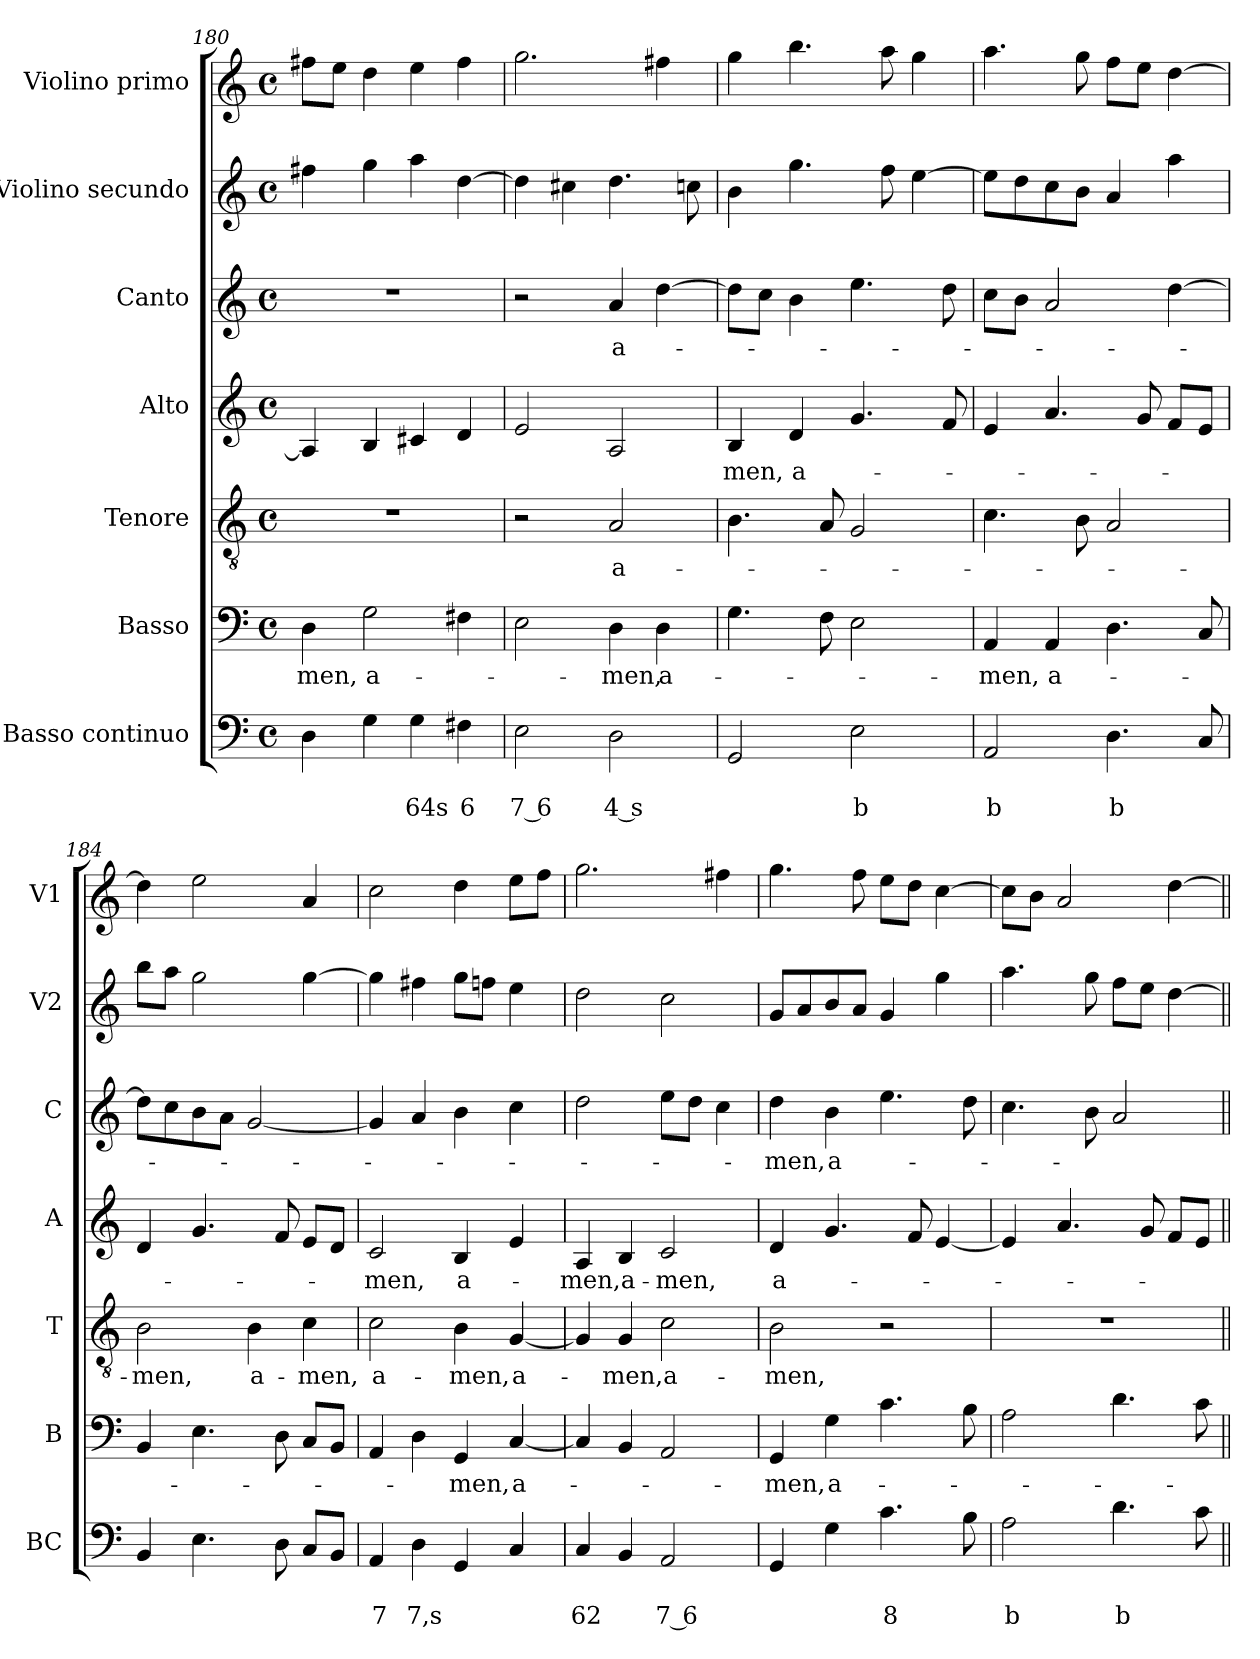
**kern	**text	**text	**kern	**text	**kern	**text	**kern	**text	**kern	**text	**kern	**kern
*part7	*part7	*part7	*part6	*part6	*part5	*part5	*part4	*part4	*part3	*part3	*part2	*part1
*staff7	*staff7	*staff7	*staff6	*staff6	*staff5	*staff5	*staff4	*staff4	*staff3	*staff3	*staff2	*staff1
*I"Basso continuo	*	*	*I"Basso	*	*I"Tenore	*	*I"Alto	*	*I"Canto	*	*I"Violino secundo	*I"Violino primo
*I'BC	*	*	*I'B	*	*I'T	*	*I'A	*	*I'C	*	*I'V2	*I'V1
*clefF4	*	*	*clefF4	*	*clefGv2	*	*clefG2	*	*clefG2	*	*clefG2	*clefG2
*k[]	*	*	*k[]	*	*k[]	*	*k[]	*	*k[]	*	*k[]	*k[]
*C:	*	*	*C:	*	*C:	*	*C:	*	*C:	*	*C:	*C:
*M4/4	*	*	*M4/4	*	*M4/4	*	*M4/4	*	*M4/4	*	*M4/4	*M4/4
*met(c)	*	*	*met(c)	*	*met(c)	*	*met(c)	*	*met(c)	*	*met(c)	*met(c)
=180	=180	=180	=180	=180	=180	=180	=180	=180	=180	=180	=180	=180
!	!	!	!	!LO:LY:b	!	!	!	!	!	!	!	!
4D\	.	.	4D\	-men,	1r	.	4A/]	.	1r	.	4ff#X\	8ff#X\L
.	.	.	.	.	.	.	.	.	.	.	.	8ee\J
!	!	!	!	!LO:LY:b	!	!	!	!	!	!	!	!
4G\	.	.	2G\	a-	.	.	4B/	.	.	.	4gg\	4dd\
!	!	!LO:LY:b	!	!	!	!	!	!	!	!	!	!
4G\	.	64s	.	.	.	.	4c#X/	.	.	.	4aa\	4ee\
!	!	!LO:LY:b	!	!	!	!	!	!	!	!	!	!
4F#X\	.	6	4F#X\	.	.	.	4d/	.	.	.	[4dd\	4ff#\
=181	=181	=181	=181	=181	=181	=181	=181	=181	=181	=181	=181	=181
!	!	!LO:LY:b	!	!	!	!	!	!	!	!	!	!
2E\	.	7 6	2E\	.	2r	.	2e/	.	2r	.	4dd\]	2.gg\
.	.	.	.	.	.	.	.	.	.	.	4cc#X\	.
!	!	!LO:LY:b	!	!LO:LY:b	!	!LO:LY:b	!	!	!	!LO:LY:b	!	!
2D\	.	4 s	4D\	-men,	2A/	a-	2A/	.	4a/	a-	4.dd\	.
!	!	!	!	!LO:LY:b	!	!	!	!	!	!	!	!
.	.	.	4D\	a-	.	.	.	.	[4dd\	.	.	4ff#X\
.	.	.	.	.	.	.	.	.	.	.	8ccn\	.
=182	=182	=182	=182	=182	=182	=182	=182	=182	=182	=182	=182	=182
!	!	!	!	!	!	!	!	!LO:LY:b	!	!	!	!
2GG/	.	.	4.G\	.	4.B\	.	4B/	-men,	8dd\L]	.	4b\	4gg\
.	.	.	.	.	.	.	.	.	8cc\J	.	.	.
!	!	!	!	!	!	!	!	!LO:LY:b	!	!	!	!
.	.	.	.	.	.	.	4d/	a-	4b\	.	4.gg\	4.bb\
.	.	.	8F\	.	8A/	.	.	.	.	.	.	.
!	!	!LO:LY:b	!	!	!	!	!	!	!	!	!	!
2E\	.	b	2E\	.	2G/	.	4.g/	.	4.ee\	.	.	.
.	.	.	.	.	.	.	.	.	.	.	8ff\	8aa\
.	.	.	.	.	.	.	.	.	.	.	[4ee\	4gg\
.	.	.	.	.	.	.	8f/	.	8dd\	.	.	.
!!LO:PB:g=z
=183	=183	=183	=183	=183	=183	=183	=183	=183	=183	=183	=183	=183
!	!	!LO:LY:b	!	!LO:LY:b	!	!	!	!	!	!	!	!
2AA/	.	b	4AA/	-men,	4.c\	.	4e/	.	8cc\L	.	8ee\L]	4.aa\
.	.	.	.	.	.	.	.	.	8b\J	.	8dd\	.
!	!	!	!	!LO:LY:b	!	!	!	!	!	!	!	!
.	.	.	4AA/	a-	.	.	4.a/	.	2a/	.	8cc\	.
.	.	.	.	.	8B\	.	.	.	.	.	8b\J	8gg\
!	!	!LO:LY:b	!	!	!	!	!	!	!	!	!	!
4.D\	.	b	4.D\	.	2A/	.	.	.	.	.	4a/	8ff\L
.	.	.	.	.	.	.	8g/	.	.	.	.	8ee\J
.	.	.	.	.	.	.	8f/L	.	[4dd\	.	4aa\	[4dd\
8C/	.	.	8C/	.	.	.	8e/J	.	.	.	.	.
=184	=184	=184	=184	=184	=184	=184	=184	=184	=184	=184	=184	=184
!	!	!	!	!	!	!LO:LY:b	!	!	!	!	!	!
4BB/	.	.	4BB/	.	2B\	-men,	4d/	.	8dd\L]	.	8bb\L	4dd\]
.	.	.	.	.	.	.	.	.	8cc\	.	8aa\J	.
4.E\	.	.	4.E\	.	.	.	4.g/	.	8b\	.	2gg\	2ee\
.	.	.	.	.	.	.	.	.	8a\J	.	.	.
!	!	!	!	!	!	!LO:LY:b	!	!	!	!	!	!
.	.	.	.	.	4B\	a-	.	.	[2g/	.	.	.
8D\	.	.	8D\	.	.	.	8f/	.	.	.	.	.
!	!	!	!	!	!	!LO:LY:b	!	!	!	!	!	!
8C/L	.	.	8C/L	.	4c\	-men,	8e/L	.	.	.	[4gg\	4a/
8BB/J	.	.	8BB/J	.	.	.	8d/J	.	.	.	.	.
=185	=185	=185	=185	=185	=185	=185	=185	=185	=185	=185	=185	=185
!	!	!LO:LY:b	!	!	!	!LO:LY:b	!	!LO:LY:b	!	!	!	!
4AA/	.	7	4AA/	.	2c\	a-	2c/	-men,	4g/]	.	4gg\]	2cc\
!	!	!LO:LY:b	!	!	!	!	!	!	!	!	!	!
4D\	.	7,s	4D\	.	.	.	.	.	4a/	.	4ff#X\	.
!	!	!	!	!LO:LY:b	!	!LO:LY:b	!	!LO:LY:b	!	!	!	!
4GG/	.	.	4GG/	-men,	4B\	-men,	4B/	a-	4b\	.	8gg\L	4dd\
.	.	.	.	.	.	.	.	.	.	.	8ffn\J	.
!	!	!	!	!LO:LY:b	!	!LO:LY:b	!	!	!	!	!	!
4C/	.	.	[4C/	a-	[4G/	a-	4e/	.	4cc\	.	4ee\	8ee\L
.	.	.	.	.	.	.	.	.	.	.	.	8ff\J
=186	=186	=186	=186	=186	=186	=186	=186	=186	=186	=186	=186	=186
!	!	!LO:LY:b	!	!	!	!	!	!LO:LY:b	!	!	!	!
4C/	.	62	4C/]	.	4G/]	.	4A/	-men,	2dd\	.	2dd\	2.gg\
!	!	!	!	!	!	!LO:LY:b	!	!LO:LY:b	!	!	!	!
4BB/	.	.	4BB/	.	4G/	-men,	4B/	a-	.	.	.	.
!	!	!LO:LY:b	!	!	!	!LO:LY:b	!	!LO:LY:b	!	!	!	!
2AA/	.	7 6	2AA/	.	2c\	a-	2c/	-men,	8ee\L	.	2cc\	.
.	.	.	.	.	.	.	.	.	8dd\J	.	.	.
.	.	.	.	.	.	.	.	.	4cc\	.	.	4ff#X\
=187	=187	=187	=187	=187	=187	=187	=187	=187	=187	=187	=187	=187
!	!	!	!	!LO:LY:b	!	!LO:LY:b	!	!LO:LY:b	!	!LO:LY:b	!	!
4GG/	.	.	4GG/	-men,	2B\	-men,	4d/	a-	4dd\	-men,	8g/L	4.gg\
.	.	.	.	.	.	.	.	.	.	.	8a/	.
!	!	!	!	!LO:LY:b	!	!	!	!	!	!LO:LY:b	!	!
4G\	.	.	4G\	a-	.	.	4.g/	.	4b\	a-	8b/	.
.	.	.	.	.	.	.	.	.	.	.	8a/J	8ff\
!	!	!LO:LY:b	!	!	!	!	!	!	!	!	!	!
4.c\	.	8	4.c\	.	2r	.	.	.	4.ee\	.	4g/	8ee\L
.	.	.	.	.	.	.	8f/	.	.	.	.	8dd\J
.	.	.	.	.	.	.	[4e/	.	.	.	4gg\	[4cc\
8B\	.	.	8B\	.	.	.	.	.	8dd\	.	.	.
=188	=188	=188	=188	=188	=188	=188	=188	=188	=188	=188	=188	=188
!	!	!LO:LY:b	!	!	!	!	!	!	!	!	!	!
2A\	.	b	2A\	.	1r	.	4e/]	.	4.cc\	.	4.aa\	8cc\L]
.	.	.	.	.	.	.	.	.	.	.	.	8b\J
.	.	.	.	.	.	.	4.a/	.	.	.	.	2a/
.	.	.	.	.	.	.	.	.	8b\	.	8gg\	.
!	!	!LO:LY:b	!	!	!	!	!	!	!	!	!	!
4.d\	.	b	4.d\	.	.	.	.	.	2a/	.	8ff\L	.
.	.	.	.	.	.	.	8g/	.	.	.	8ee\J	.
.	.	.	.	.	.	.	8f/L	.	.	.	[4dd\	[4dd\
8c\	.	.	8c\	.	.	.	8e/J	.	.	.	.	.
=||	=||	=||	=||	=||	=||	=||	=||	=||	=||	=||	=||	=||
*-	*-	*-	*-	*-	*-	*-	*-	*-	*-	*-	*-	*-
